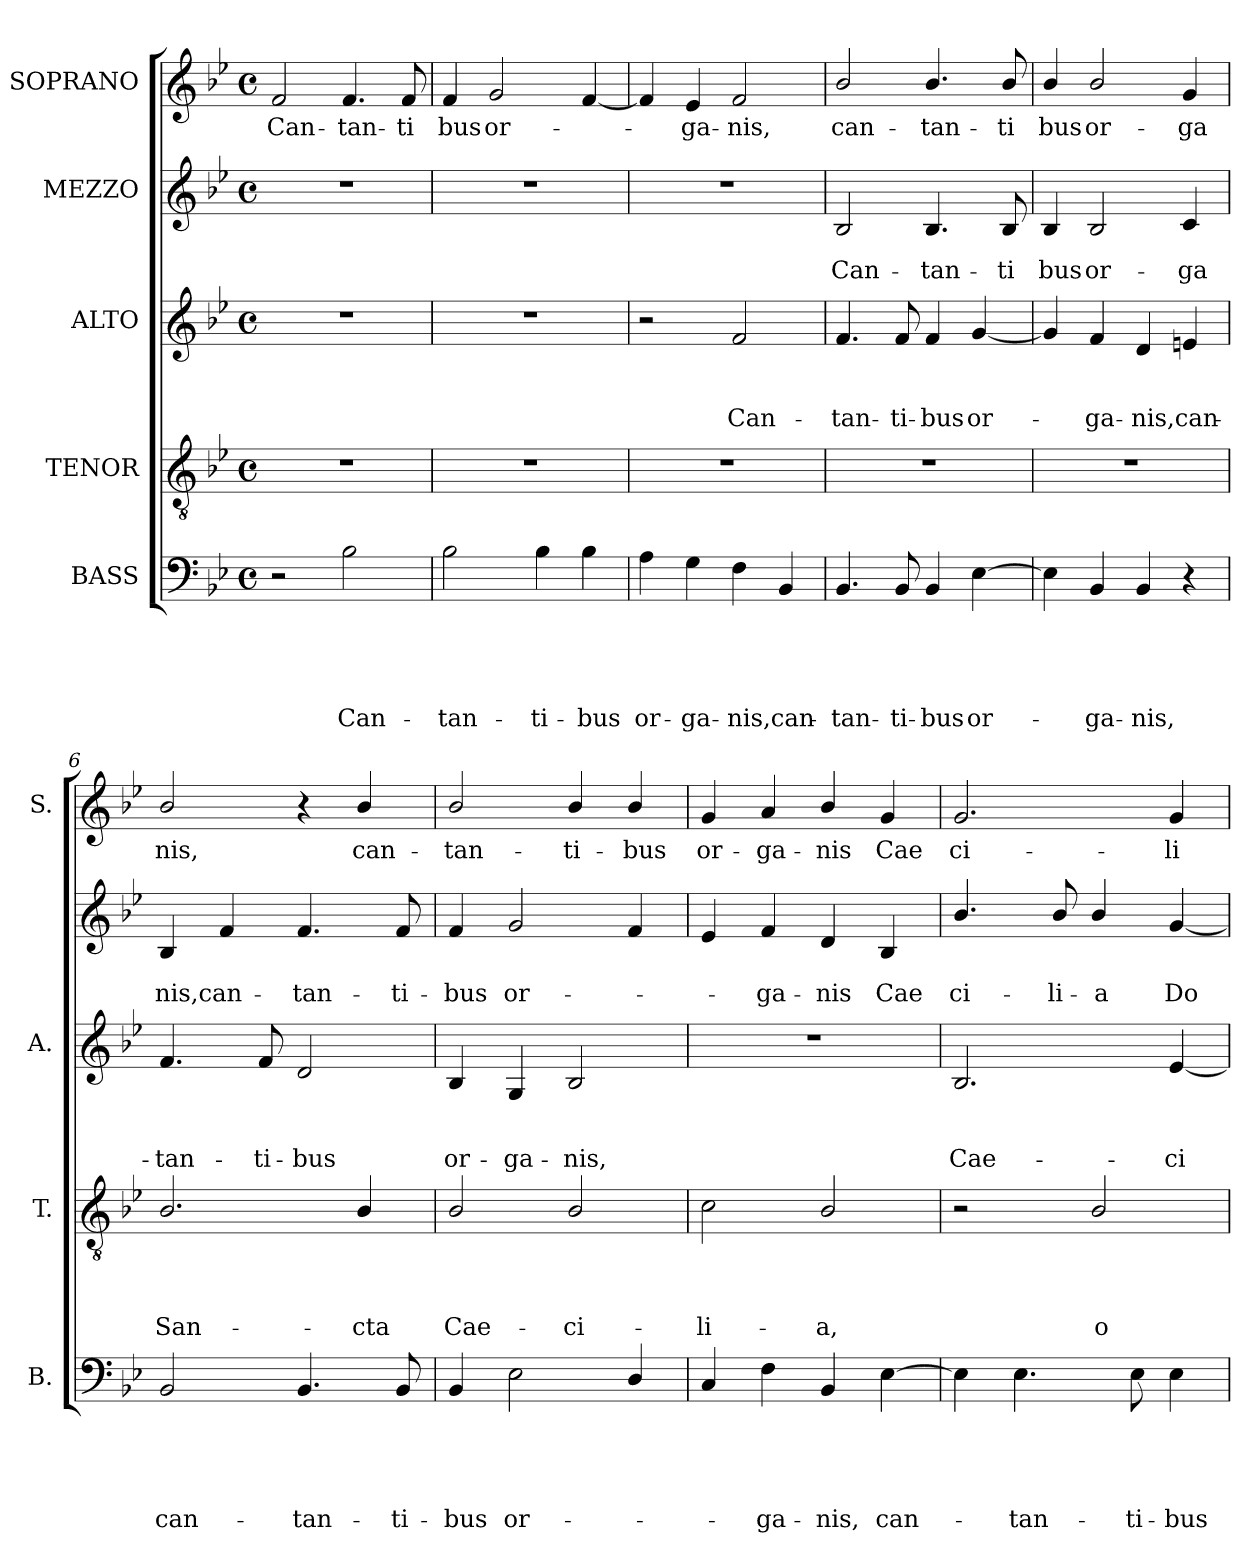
**kern	**text	**text	**text	**text	**text	**kern	**text	**text	**text	**text	**kern	**text	**text	**text	**kern	**text	**text	**kern	**text
*part5	*part5	*part5	*part5	*part5	*part5	*part4	*part4	*part4	*part4	*part4	*part3	*part3	*part3	*part3	*part2	*part2	*part2	*part1	*part1
*staff5	*staff5	*staff5	*staff5	*staff5	*staff5	*staff4	*staff4	*staff4	*staff4	*staff4	*staff3	*staff3	*staff3	*staff3	*staff2	*staff2	*staff2	*staff1	*staff1
*I"BASS	*	*	*	*	*	*I"TENOR	*	*	*	*	*I"ALTO	*	*	*	*I"MEZZO	*	*	*I"SOPRANO	*
*I'B.	*	*	*	*	*	*I'T.	*	*	*	*	*I'A.	*	*	*	*	*	*	*I'S.	*
!!LO:PB:g=z
*clefF4	*	*	*	*	*	*clefGv2	*	*	*	*	*clefG2	*	*	*	*clefG2	*	*	*clefG2	*
*k[b-e-]	*	*	*	*	*	*k[b-e-]	*	*	*	*	*k[b-e-]	*	*	*	*k[b-e-]	*	*	*k[b-e-]	*
*B-:	*	*	*	*	*	*B-:	*	*	*	*	*B-:	*	*	*	*B-:	*	*	*B-:	*
*M4/4	*	*	*	*	*	*M4/4	*	*	*	*	*M4/4	*	*	*	*M4/4	*	*	*M4/4	*
*met(c)	*	*	*	*	*	*met(c)	*	*	*	*	*met(c)	*	*	*	*met(c)	*	*	*met(c)	*
=1	=1	=1	=1	=1	=1	=1	=1	=1	=1	=1	=1	=1	=1	=1	=1	=1	=1	=1	=1
!	!	!	!	!	!	!	!	!	!	!	!	!	!	!	!	!	!	!	!LO:LY:b
2r	.	.	.	.	.	1r	.	.	.	.	1r	.	.	.	1r	.	.	2f/	Can-
!	!	!	!	!	!LO:LY:b	!	!	!	!	!	!	!	!	!	!	!	!	!	!LO:LY:b
2B-\	.	.	.	.	Can-	.	.	.	.	.	.	.	.	.	.	.	.	4.f/	-tan-
!	!	!	!	!	!	!	!	!	!	!	!	!	!	!	!	!	!	!	!LO:LY:b
.	.	.	.	.	.	.	.	.	.	.	.	.	.	.	.	.	.	8f/	-ti
=2	=2	=2	=2	=2	=2	=2	=2	=2	=2	=2	=2	=2	=2	=2	=2	=2	=2	=2	=2
!	!	!	!	!	!LO:LY:b	!	!	!	!	!	!	!	!	!	!	!	!	!	!LO:LY:b
2B-\	.	.	.	.	-tan-	1r	.	.	.	.	1r	.	.	.	1r	.	.	4f/	bus
!	!	!	!	!	!	!	!	!	!	!	!	!	!	!	!	!	!	!	!LO:LY:b
.	.	.	.	.	.	.	.	.	.	.	.	.	.	.	.	.	.	2g/	or-
!	!	!	!	!	!LO:LY:b	!	!	!	!	!	!	!	!	!	!	!	!	!	!
4B-\	.	.	.	.	-ti-	.	.	.	.	.	.	.	.	.	.	.	.	.	.
!	!	!	!	!	!LO:LY:b	!	!	!	!	!	!	!	!	!	!	!	!	!	!
4B-\	.	.	.	.	-bus	.	.	.	.	.	.	.	.	.	.	.	.	[<4f/	.
=3	=3	=3	=3	=3	=3	=3	=3	=3	=3	=3	=3	=3	=3	=3	=3	=3	=3	=3	=3
!	!	!	!	!	!LO:LY:b	!	!	!	!	!	!	!	!	!	!	!	!	!	!
4A\	.	.	.	.	or-	1r	.	.	.	.	2r	.	.	.	1r	.	.	4f/]	.
!	!	!	!	!	!LO:LY:b	!	!	!	!	!	!	!	!	!	!	!	!	!	!LO:LY:b
4G\	.	.	.	.	-ga-	.	.	.	.	.	.	.	.	.	.	.	.	4e-/	-ga-
!	!	!	!	!	!LO:LY:b	!	!	!	!	!	!	!	!	!LO:LY:b	!	!	!	!	!LO:LY:b
4F\	.	.	.	.	-nis,can-	.	.	.	.	.	2f/	.	.	Can-	.	.	.	2f/	-nis,
4BB-/	.	.	.	.	.	.	.	.	.	.	.	.	.	.	.	.	.	.	.
=4	=4	=4	=4	=4	=4	=4	=4	=4	=4	=4	=4	=4	=4	=4	=4	=4	=4	=4	=4
!	!	!	!	!	!LO:LY:b	!	!	!	!	!	!	!	!	!LO:LY:b	!	!	!LO:LY:b	!	!LO:LY:b
4.BB-/	.	.	.	.	-tan-	1r	.	.	.	.	4.f/	.	.	-tan-	2B-/	.	Can-	2b-/	can-
!	!	!	!	!	!LO:LY:b	!	!	!	!	!	!	!	!	!LO:LY:b	!	!	!	!	!
8BB-/	.	.	.	.	-ti-	.	.	.	.	.	8f/	.	.	-ti-	.	.	.	.	.
!	!	!	!	!	!LO:LY:b:rj	!	!	!	!	!	!	!	!	!LO:LY:b:rj	!	!	!LO:LY:b	!	!LO:LY:b
4BB-/	.	.	.	.	-bus	.	.	.	.	.	4f/	.	.	-bus	4.B-/	.	-tan-	4.b-/	-tan-
!	!	!	!	!	!LO:LY:b	!	!	!	!	!	!	!	!	!LO:LY:b	!	!	!	!	!
[>4E-\	.	.	.	.	or-	.	.	.	.	.	[<4g/	.	.	or-	.	.	.	.	.
!	!	!	!	!	!	!	!	!	!	!	!	!	!	!	!	!	!LO:LY:b	!	!LO:LY:b
.	.	.	.	.	.	.	.	.	.	.	.	.	.	.	8B-/	.	-ti	8b-/	-ti
=5	=5	=5	=5	=5	=5	=5	=5	=5	=5	=5	=5	=5	=5	=5	=5	=5	=5	=5	=5
!	!	!	!	!	!	!	!	!	!	!	!	!	!	!	!	!	!LO:LY:b	!	!LO:LY:b
4E-\]	.	.	.	.	.	1r	.	.	.	.	4g/]	.	.	.	4B-/	.	bus	4b-/	bus
!	!	!	!	!	!LO:LY:b	!	!	!	!	!	!	!	!	!LO:LY:b	!	!	!LO:LY:b	!	!LO:LY:b
4BB-/	.	.	.	.	-ga-	.	.	.	.	.	4f/	.	.	-ga-	2B-/	.	or-	2b-/	or-
!	!	!	!	!	!LO:LY:b	!	!	!	!	!	!	!	!	!LO:LY:b	!	!	!	!	!
4BB-/	.	.	.	.	-nis,	.	.	.	.	.	4d/	.	.	-nis,can-	.	.	.	.	.
!	!	!	!	!	!	!	!	!	!	!	!	!	!	!	!	!	!LO:LY:b	!	!LO:LY:b
4r	.	.	.	.	.	.	.	.	.	.	4en/	.	.	.	4c/	.	-ga	4g/	-ga
=6	=6	=6	=6	=6	=6	=6	=6	=6	=6	=6	=6	=6	=6	=6	=6	=6	=6	=6	=6
!	!	!	!	!	!LO:LY:b	!	!	!	!	!LO:LY:b	!	!	!	!LO:LY:b	!	!	!LO:LY:b	!	!LO:LY:b
2BB-/	.	.	.	.	can-	2.B-/	.	.	.	San-	4.f/	.	.	-tan-	4B-/	.	nis,can-	2b-/	nis,
.	.	.	.	.	.	.	.	.	.	.	.	.	.	.	4f/	.	.	.	.
!	!	!	!	!	!	!	!	!	!	!	!	!	!	!LO:LY:b	!	!	!	!	!
.	.	.	.	.	.	.	.	.	.	.	8f/	.	.	-ti-	.	.	.	.	.
!	!	!	!	!	!LO:LY:b	!	!	!	!	!	!	!	!	!LO:LY:b	!	!	!LO:LY:b	!	!
4.BB-/	.	.	.	.	-tan-	.	.	.	.	.	2d/	.	.	-bus	4.f/	.	-tan-	4r	.
!	!	!	!	!	!	!	!	!	!	!LO:LY:b	!	!	!	!	!	!	!	!	!LO:LY:b
.	.	.	.	.	.	4B-/	.	.	.	-cta	.	.	.	.	.	.	.	4b-/	can-
!	!	!	!	!	!LO:LY:b	!	!	!	!	!	!	!	!	!	!	!	!LO:LY:b	!	!
8BB-/	.	.	.	.	-ti-	.	.	.	.	.	.	.	.	.	8f/	.	-ti-	.	.
!!LO:LB:g=z
=7	=7	=7	=7	=7	=7	=7	=7	=7	=7	=7	=7	=7	=7	=7	=7	=7	=7	=7	=7
!	!	!	!	!	!LO:LY:b	!	!	!	!	!LO:LY:b	!	!	!	!LO:LY:b	!	!	!LO:LY:b	!	!LO:LY:b
4BB-/	.	.	.	.	-bus	2B-/	.	.	.	Cae-	4B-/	.	.	or-	4f/	.	-bus	2b-/	-tan-
!	!	!	!	!	!LO:LY:b	!	!	!	!	!	!	!	!	!LO:LY:b	!	!	!LO:LY:b	!	!
2E-\	.	.	.	.	or-	.	.	.	.	.	4G/	.	.	-ga-	2g/	.	or-	.	.
!	!	!	!	!	!	!	!	!	!	!LO:LY:b	!	!	!	!LO:LY:b	!	!	!	!	!LO:LY:b
.	.	.	.	.	.	2B-/	.	.	.	-ci-	2B-/	.	.	-nis,	.	.	.	4b-/	-ti-
!	!	!	!	!	!	!	!	!	!	!	!	!	!	!	!	!	!	!	!LO:LY:b
4D/	.	.	.	.	.	.	.	.	.	.	.	.	.	.	4f/	.	.	4b-/	-bus
=8	=8	=8	=8	=8	=8	=8	=8	=8	=8	=8	=8	=8	=8	=8	=8	=8	=8	=8	=8
!	!	!	!	!	!	!	!	!	!	!LO:LY:b	!	!	!	!	!	!	!	!	!LO:LY:b
4C/	.	.	.	.	.	2c\	.	.	.	-li-	1r	.	.	.	4e-/	.	.	4g/	or-
!	!	!	!	!	!LO:LY:b	!	!	!	!	!	!	!	!	!	!	!	!LO:LY:b	!	!LO:LY:b
4F\	.	.	.	.	-ga-	.	.	.	.	.	.	.	.	.	4f/	.	-ga-	4a/	-ga-
!	!	!	!	!	!LO:LY:b	!	!	!	!	!LO:LY:b	!	!	!	!	!	!	!LO:LY:b	!	!LO:LY:b
4BB-/	.	.	.	.	-nis,	2B-/	.	.	.	-a,	.	.	.	.	4d/	.	-nis	4b-/	-nis
!	!	!	!	!	!LO:LY:b	!	!	!	!	!	!	!	!	!	!	!	!LO:LY:b	!	!LO:LY:b
[>4E-\	.	.	.	.	can-	.	.	.	.	.	.	.	.	.	4B-/	.	Cae	4g/	Cae
=9	=9	=9	=9	=9	=9	=9	=9	=9	=9	=9	=9	=9	=9	=9	=9	=9	=9	=9	=9
!	!	!	!	!	!	!	!	!	!	!	!	!	!	!LO:LY:b	!	!	!LO:LY:b	!	!LO:LY:b
4E-\]	.	.	.	.	.	2r	.	.	.	.	2.B-/	.	.	Cae-	4.b-/	.	ci-	2.g/	ci-
!	!	!	!	!	!LO:LY:b	!	!	!	!	!	!	!	!	!	!	!	!	!	!
4.E-\	.	.	.	.	-tan-	.	.	.	.	.	.	.	.	.	.	.	.	.	.
!	!	!	!	!	!	!	!	!	!	!	!	!	!	!	!	!	!LO:LY:b	!	!
.	.	.	.	.	.	.	.	.	.	.	.	.	.	.	8b-/	.	-li-	.	.
!	!	!	!	!	!	!	!	!	!	!LO:LY:b	!	!	!	!	!	!	!LO:LY:b	!	!
.	.	.	.	.	.	2B-/	.	.	.	o-	.	.	.	.	4b-/	.	-a	.	.
!	!	!	!	!	!LO:LY:b	!	!	!	!	!	!	!	!	!	!	!	!	!	!
8E-\	.	.	.	.	-ti-	.	.	.	.	.	.	.	.	.	.	.	.	.	.
!	!	!	!	!	!LO:LY:b	!	!	!	!	!	!	!	!	!LO:LY:b	!	!	!LO:LY:b	!	!LO:LY:b
4E-\	.	.	.	.	-bus	.	.	.	.	.	[<4e-/	.	.	-ci-	[<4g/	.	Do-	4g/	-li-
=	=	=	=	=	=	=	=	=	=	=	=	=	=	=	=	=	=	=	=
*-	*-	*-	*-	*-	*-	*-	*-	*-	*-	*-	*-	*-	*-	*-	*-	*-	*-	*-	*-
